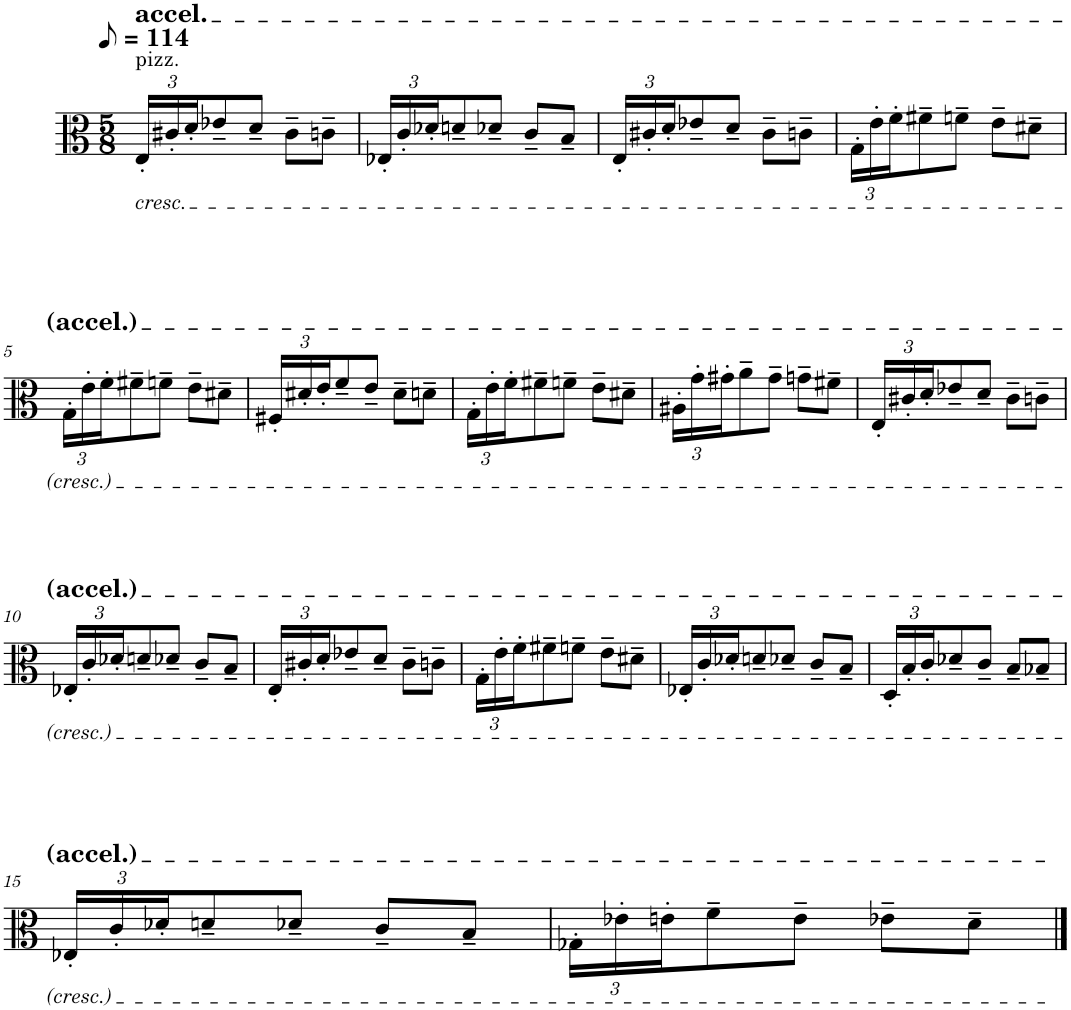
**kern
*part1
*staff1
*I"Viola
*I'Vla.
*clefC3
*k[]
*M5/8
*MM57
*Xbrackettup
=1
!LO:TX:a:t=pizz.
!LO:TX:b:i:t=cresc.
!LO:TX:a:t=accel.
24E'/LL
24c#X'/
24d'/J
8e-X~/
8d~/J
8c#~\L
8cn~\J
=2
24E-X'/LL
24c'/
24d-X'/J
8dn~/
8d-X~/J
8c~/L
8B~/J
=3
24E'/LL
24c#X'/
24d'/J
8e-X~/
8d~/J
8c#~\L
8cn~\J
=4
24G'\LL
24e'\
24f'\J
8f#X~\
8fn~\J
8e~\L
8d#X~\J
!!LO:LB:g=z
=5
24G'\LL
24e'\
24f'\J
8f#X~\
8fn~\J
8e~\L
8d#X~\J
=6
24F#X'/LL
24d#X'/
24e'/J
8f~/
8e~/J
8d#~\L
8dn~\J
=7
24G'\LL
24e'\
24f'\J
8f#X~\
8fn~\J
8e~\L
8d#X~\J
=8
24A#X'\LL
24g'\
24g#X'\J
8a~\
8g#~\J
8gn~\L
8f#X~\J
=9
24E'/LL
24c#X'/
24d'/J
8e-X~/
8d~/J
8c#~\L
8cn~\J
!!LO:LB:g=z
=10
24E-X'/LL
24c'/
24d-X'/J
8dn~/
8d-X~/J
8c~/L
8B~/J
=11
24E'/LL
24c#X'/
24d'/J
8e-X~/
8d~/J
8c#~\L
8cn~\J
=12
24G'\LL
24e'\
24f'\J
8f#X~\
8fn~\J
8e~\L
8d#X~\J
=13
24E-X'/LL
24c'/
24d-X'/J
8dn~/
8d-X~/J
8c~/L
8B~/J
=14
24D'/LL
24B'/
24c'/J
8d-X~/
8c~/J
8B~/L
8B-X~/J
!!LO:LB:g=z
=15
24E-X'/LL
24c'/
24d-X'/J
8dn~/
8d-X~/J
8c~/L
8B~/J
=16
24G-X'\LL
24e-X'\
24en'\J
8f~\
8e~\J
8e-X~\L
8d~\J
==
*-
